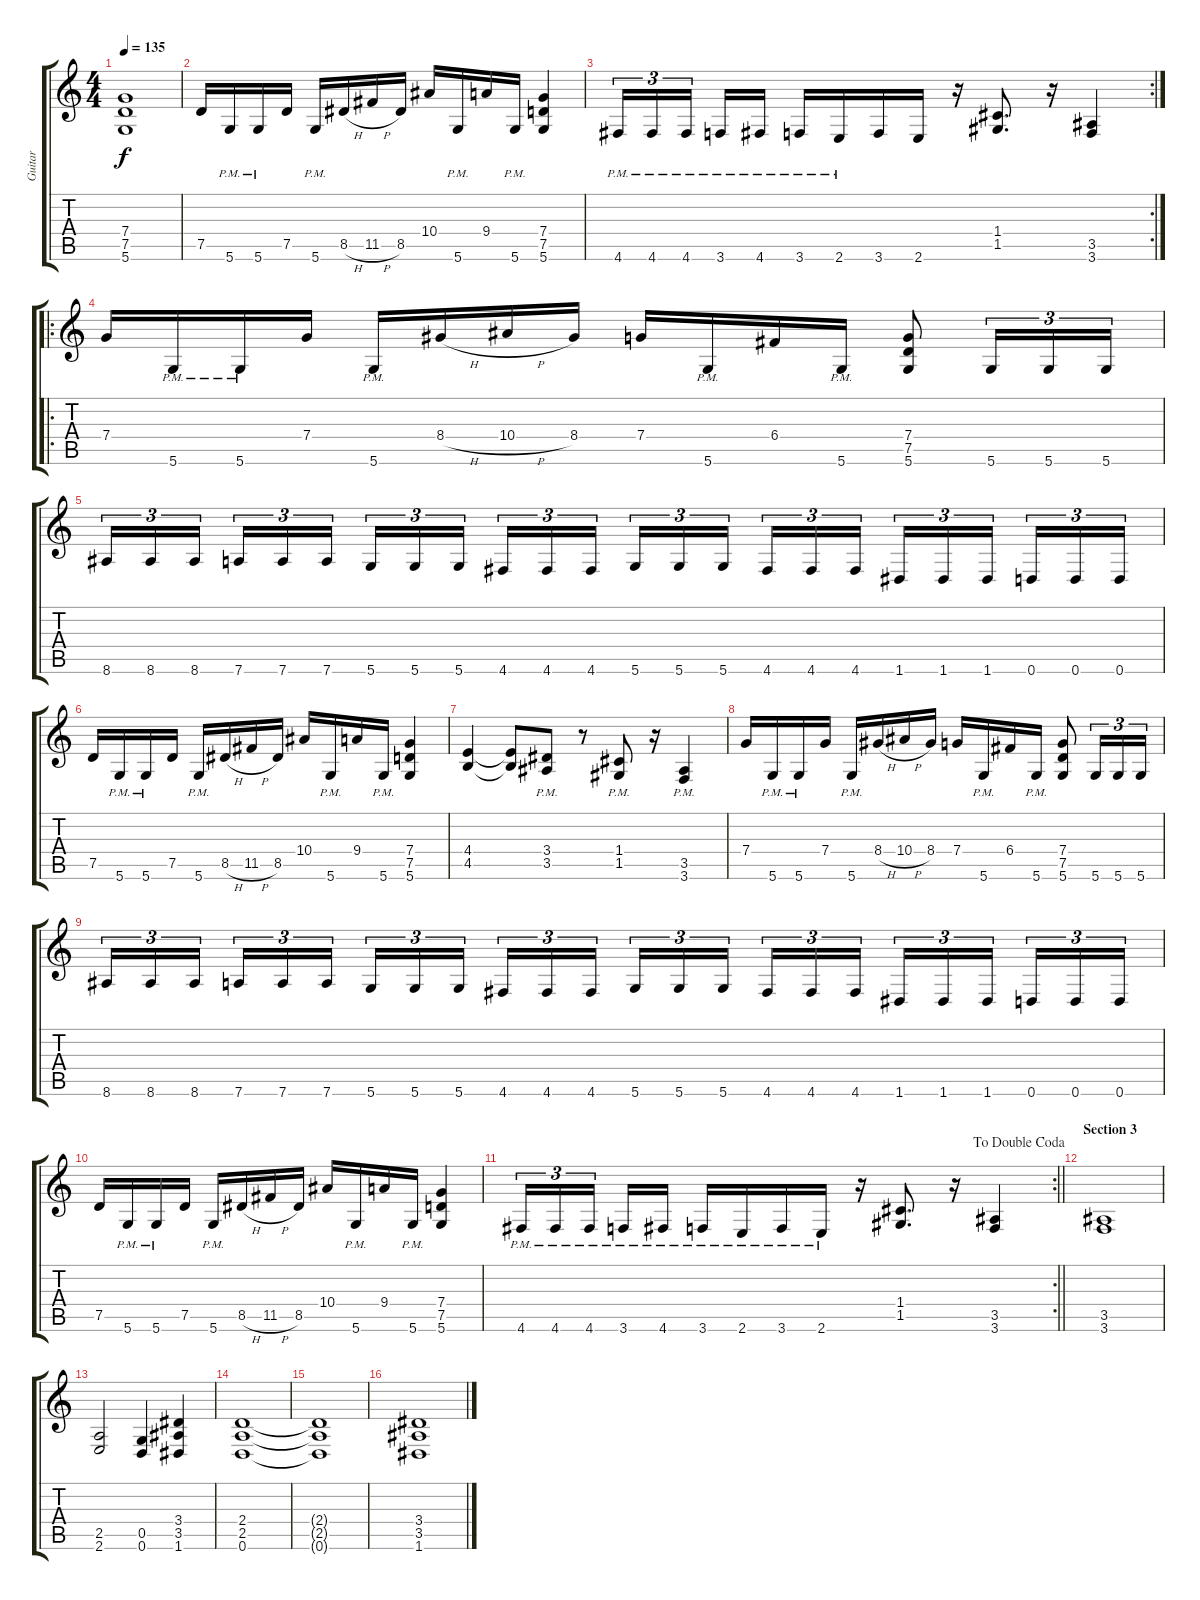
\track ("Guitar" "Guitar") {instrument distortionguitar}
\staff {score tabs}
\tuning (D4 A3 F3 C3 G2 D2) {hide}
\ts (4 4)
\tempo 135
\clef g2
\ks c
(7.4{t} 7.5{t} 5.6{t}).1{dy f} |
7.5.16 5.6{pm}.16 5.6{pm}.16 7.5.16 5.6{pm}.16 8.5{h}.16 11.5{h}.16 8.5.16 10.4.16 5.6{pm}.16 9.4.16 5.6{pm}.16 (7.4 7.5 5.6).4 |
\rc 2
4.6{pm}.16{tu (3 2)} 4.6{pm}.16{tu (3 2)} 4.6{pm}.16{tu (3 2) beam splitsecondary} 3.6{pm}.16 4.6{pm}.16 3.6{pm}.16 2.6{pm}.16 3.6.16 2.6.16 r.16 (1.4 1.5).8{d} r.16 (3.5 3.6).4 |
\ro
7.4.16 5.6{pm}.16 5.6{pm}.16 7.4.16 5.6{pm}.16 8.4{h}.16 10.4{h}.16 8.4.16 7.4.16 5.6{pm}.16 6.4.16 5.6{pm}.16 (7.4 7.5 5.6).8 5.6.16{tu (3 2)} 5.6.16{tu (3 2)} 5.6.16{tu (3 2)} |
8.6.16{tu (3 2)} 8.6.16{tu (3 2)} 8.6.16{tu (3 2) beam splitsecondary} 7.6.16{tu (3 2)} 7.6.16{tu (3 2)} 7.6.16{tu (3 2)} 5.6.16{tu (3 2)} 5.6.16{tu (3 2)} 5.6.16{tu (3 2) beam splitsecondary} 4.6.16{tu (3 2)} 4.6.16{tu (3 2)} 4.6.16{tu (3 2)} 5.6.16{tu (3 2)} 5.6.16{tu (3 2)} 5.6.16{tu (3 2) beam splitsecondary} 4.6.16{tu (3 2)} 4.6.16{tu (3 2)} 4.6.16{tu (3 2)} 1.6.16{tu (3 2)} 1.6.16{tu (3 2)} 1.6.16{tu (3 2) beam splitsecondary} 0.6.16{tu (3 2)} 0.6.16{tu (3 2)} 0.6.16{tu (3 2)} |
7.5.16 5.6{pm}.16 5.6{pm}.16 7.5.16 5.6{pm}.16 8.5{h}.16 11.5{h}.16 8.5.16 10.4.16 5.6{pm}.16 9.4.16 5.6{pm}.16 (7.4 7.5 5.6).4 |
(4.4 4.5).4 (4.4{t} 4.5{t}).8 (3.4 3.5{pm}).8 r.8 (1.4 1.5{pm}).8 r.16 (3.5{pm} 3.6{pm}).4 |
7.4.16 5.6{pm}.16 5.6{pm}.16 7.4.16 5.6{pm}.16 8.4{h}.16 10.4{h}.16 8.4.16 7.4.16 5.6{pm}.16 6.4.16 5.6{pm}.16 (7.4 7.5 5.6).8 5.6.16{tu (3 2)} 5.6.16{tu (3 2)} 5.6.16{tu (3 2)} |
8.6.16{tu (3 2)} 8.6.16{tu (3 2)} 8.6.16{tu (3 2) beam splitsecondary} 7.6.16{tu (3 2)} 7.6.16{tu (3 2)} 7.6.16{tu (3 2)} 5.6.16{tu (3 2)} 5.6.16{tu (3 2)} 5.6.16{tu (3 2) beam splitsecondary} 4.6.16{tu (3 2)} 4.6.16{tu (3 2)} 4.6.16{tu (3 2)} 5.6.16{tu (3 2)} 5.6.16{tu (3 2)} 5.6.16{tu (3 2) beam splitsecondary} 4.6.16{tu (3 2)} 4.6.16{tu (3 2)} 4.6.16{tu (3 2)} 1.6.16{tu (3 2)} 1.6.16{tu (3 2)} 1.6.16{tu (3 2) beam splitsecondary} 0.6.16{tu (3 2)} 0.6.16{tu (3 2)} 0.6.16{tu (3 2)} |
7.5.16 5.6{pm}.16 5.6{pm}.16 7.5.16 5.6{pm}.16 8.5{h}.16 11.5{h}.16 8.5.16 10.4.16 5.6{pm}.16 9.4.16 5.6{pm}.16 (7.4 7.5 5.6).4 |
\rc 2
\jump dadoublecoda
\barLineRight lightlight
4.6{pm}.16{tu (3 2)} 4.6{pm}.16{tu (3 2)} 4.6{pm}.16{tu (3 2) beam splitsecondary} 3.6{pm}.16 4.6{pm}.16 3.6{pm}.16 2.6{pm}.16 3.6{pm}.16 2.6{pm}.16 r.16 (1.4 1.5).8{d} r.16 (3.5 3.6).4 |
\section ("" "Section 3")
(3.5 3.6).1 |
(2.5 2.6).2 (0.5 0.6).4 (3.4 3.5 1.6).4 |
(2.4 2.5 0.6).1 |
(2.4{t} 2.5{t} 0.6{t}).1 |
(3.4 3.5 1.6).1
